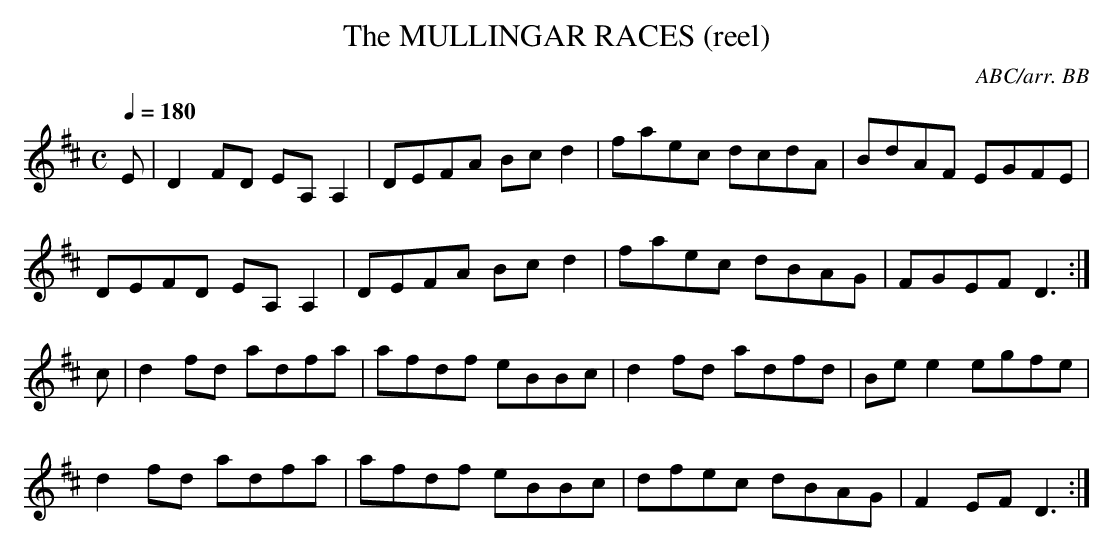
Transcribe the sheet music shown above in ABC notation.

X:1
T:MULLINGAR RACES (reel), The
C:ABC/arr. BB
L:1/8
Q:1/4=180
M:C
K:D
E|D2FD EA, A,2|DEFA Bcd2|faec dcdA|BdAF EGFE|
DEFD EA, A,2|DEFA Bcd2|faec dBAG|FGEF D3:|
c|d2fd adfa|afdf eBBc|d2fd adfd|Bee2 egfe|
d2fd adfa|afdf eBBc|dfec dBAG|F2EF D3:|
